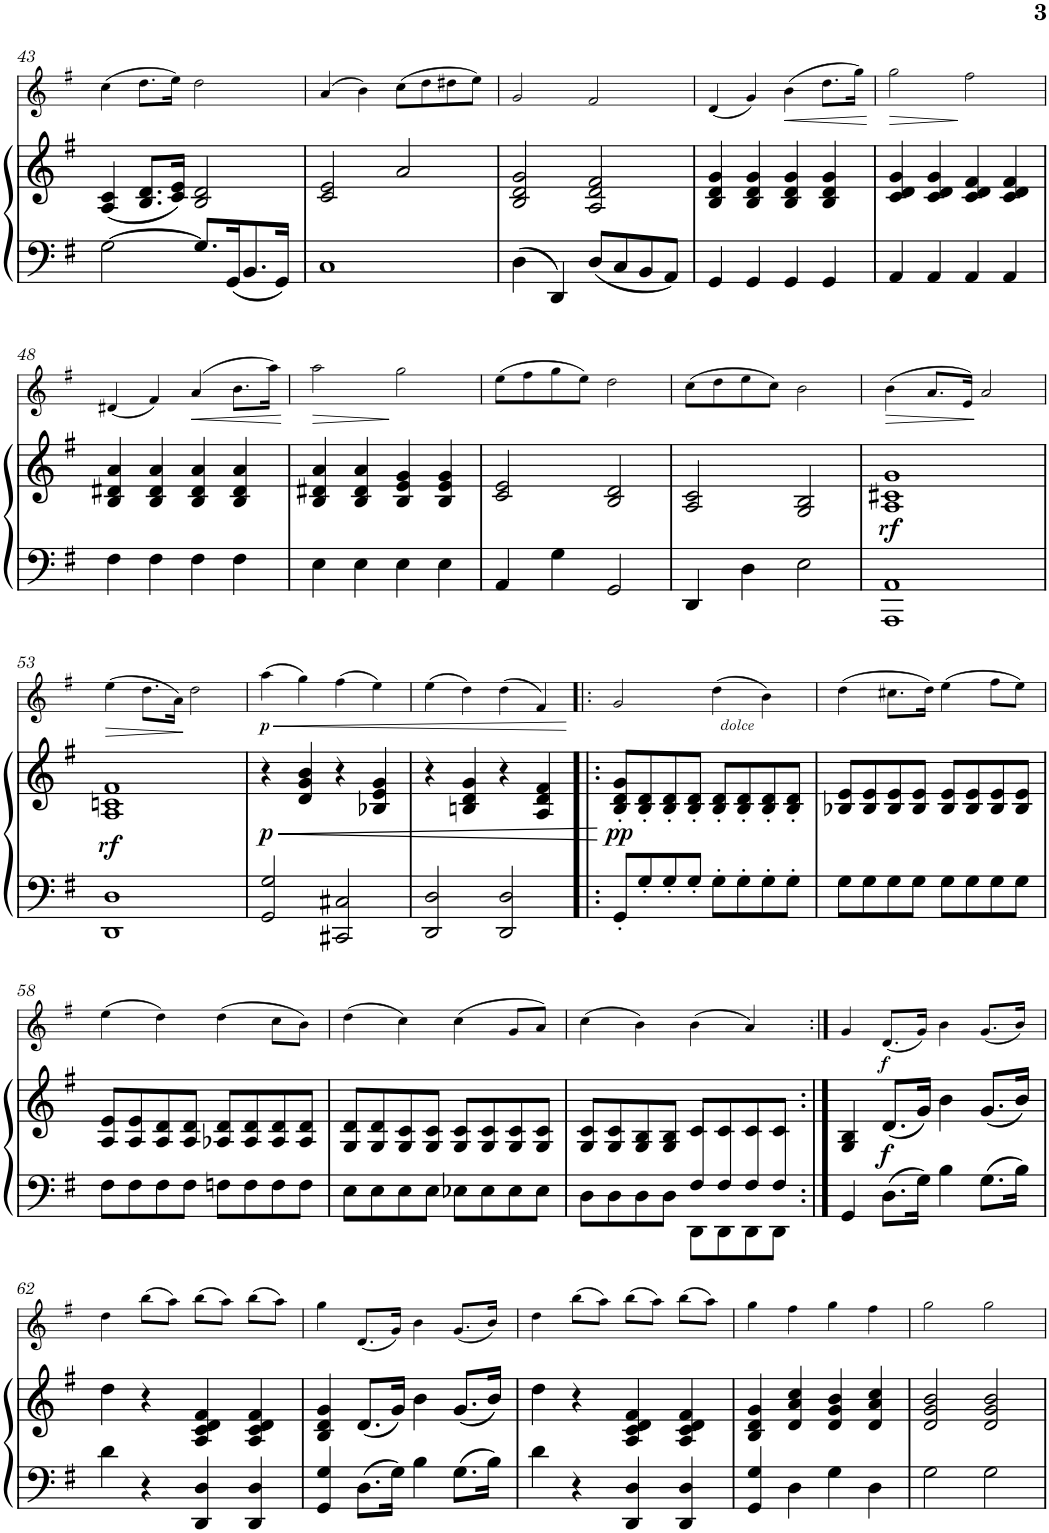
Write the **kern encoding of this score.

**kern	**kern	**dynam	**kern	**dynam
*part2	*part2	*part2	*part1	*part1
*staff3	*staff2	*staff2/3	*staff1	*staff1
*I"Piano	*	*	*I"Violin	*
*I'Pno	*	*	*I'Vln	*
!!LO:PB:g=z
*clefF4	*clefG2	*	*clefG2	*
*k[f#]	*k[f#]	*	*k[f#]	*
*M4/4	*M4/4	*	*M4/4	*
=43	=43	=43	=43	=43
[2G\	(4A/ 4c/	.	(4cc\	.
.	8.B/ 8.d/L	.	8.dd\L	.
.	16c/ 16e/Jk)	.	16ee\Jk)	.
8.G/L]	2B/ 2d/	.	2dd\	.
16GG/K	.	.	.	.
8.BB/	.	.	.	.
16GG/Jk	.	.	.	.
=44	=44	=44	=44	=44
1C	2c/ 2e/	.	(4a/	.
.	.	.	4b\)	.
.	2a/	.	(8cc\L	.
.	.	.	8dd\	.
.	.	.	8dd#X\	.
.	.	.	8ee\J)	.
=45	=45	=45	=45	=45
4D\	2B/ 2d/ 2g/	.	2g/	.
4DD/	.	.	.	.
8D/L	2A/ 2d/ 2f#/	.	2f#/	.
8C/	.	.	.	.
8BB/	.	.	.	.
8AA/J	.	.	.	.
=46	=46	=46	=46	=46
4GG/	4B/ 4d/ 4g/	.	(4d/	.
4GG/	4B/ 4d/ 4g/	.	4g/)	.
!	!	!	!	!LO:HP:b
4GG/	4B/ 4d/ 4g/	.	(4b\	<
4GG/	4B/ 4d/ 4g/	.	8.dd\L	.
.	.	.	16gg\Jk)	.
.	.	.	.	[
=47	=47	=47	=47	=47
!	!	!	!	!LO:HP:b
4AA/	4c/ 4d/ 4g/	.	2gg\	>
4AA/	4c/ 4d/ 4g/	.	.	.
4AA/	4c/ 4d/ 4f#/	.	2ff#\	]
4AA/	4c/ 4d/ 4f#/	.	.	.
!!LO:LB:g=z
=48	=48	=48	=48	=48
4F#\	4B/ 4d#X/ 4a/	.	(4d#X/	.
4F#\	4B/ 4d#/ 4a/	.	4f#/)	.
!	!	!	!	!LO:HP:b
4F#\	4B/ 4d#/ 4a/	.	(4a/	<
4F#\	4B/ 4d#/ 4a/	.	8.b\L	.
.	.	.	16aa\Jk)	.
.	.	.	.	[
=49	=49	=49	=49	=49
!	!	!	!	!LO:HP:b
4E\	4B/ 4d#X/ 4a/	.	2aa\	>
4E\	4B/ 4d#/ 4a/	.	.	.
4E\	4B/ 4e/ 4g/	.	2gg\	]
4E\	4B/ 4e/ 4g/	.	.	.
=50	=50	=50	=50	=50
4AA/	2c/ 2e/	.	(8ee\L	.
.	.	.	8ff#\	.
4G\	.	.	8gg\	.
.	.	.	8ee\J)	.
2GG/	2B/ 2d/	.	2dd\	.
=51	=51	=51	=51	=51
4DD/	2A/ 2c/	.	(8cc\L	.
.	.	.	8dd\	.
4D\	.	.	8ee\	.
.	.	.	8cc\J)	.
2E\	2G/ 2B/	.	2b\	.
=52	=52	=52	=52	=52
!	!	!LO:DY:b	!	!LO:HP:b
1AAA 1AA	1A 1c#X 1g	rf	(4b\	>
.	.	.	8.a/L	.
.	.	.	16e/Jk)	.
.	.	.	2a/	]
!!LO:LB:g=z
=53	=53	=53	=53	=53
!	!	!LO:DY:b	!	!LO:HP:b
1DD 1D	1A 1cn 1f#	rf	(4ee\	>
.	.	.	8.dd\L	.
.	.	.	16a\Jk)	.
.	.	.	2dd\	]
=54	=54	=54	=54	=54
!	!	!LO:HP:b	!	!LO:HP:b
!	!	!LO:DY:n=1:b	!	!LO:DY:n=1:b
2GG/ 2G/	4r	< p	(4aa\	< p
.	4d/ 4g/ 4b/	.	4gg\)	.
2CC#X/ 2C#X/	4r	.	(4ff#\	.
.	4B-X/ 4e/ 4g/	.	4ee\)	.
=55	=55	=55	=55	=55
2DD/ 2D/	4r	.	(4ee\	.
.	4Bn/ 4d/ 4g/	.	4dd\)	.
2DD/ 2D/	4r	.	(4dd\	.
.	4A/ 4d/ 4f#/	.	4f#/)	.
.	.	[	.	[
=56!|:	=56!|:	=56!|:	=56!|:	=56!|:
!	!	!LO:DY:b	!	!
8GG'/L	8B/' 8d/' 8g/'L	pp	2g/	.
8G'/	8B/' 8d/'	.	.	.
8G'/	8B/' 8d/'	.	.	.
8G'/J	8B/' 8d/'J	.	.	.
!	!	!	!LO:TX:b:i:t=dolce	!
8G'\L	8B/' 8d/'L	.	(4dd\	.
8G'\	8B/' 8d/'	.	.	.
8G'\	8B/' 8d/'	.	4b\)	.
8G'\J	8B/' 8d/'J	.	.	.
=57	=57	=57	=57	=57
8G\L	8B-X/ 8e/L	.	(4dd\	.
8G\	8B-/ 8e/	.	.	.
8G\	8B-/ 8e/	.	8.cc#X\L	.
8G\J	8B-/ 8e/J	.	.	.
.	.	.	16dd\Jk)	.
8G\L	8B-/ 8e/L	.	(4ee\	.
8G\	8B-/ 8e/	.	.	.
8G\	8B-/ 8e/	.	8ff#\L	.
8G\J	8B-/ 8e/J	.	8ee\J)	.
!!LO:LB:g=z
=58	=58	=58	=58	=58
8F#\L	8A/ 8e/L	.	(4ee\	.
8F#\	8A/ 8e/	.	.	.
8F#\	8A/ 8d/	.	4dd\)	.
8F#\J	8A/ 8d/J	.	.	.
8Fn\L	8A-X/ 8d/L	.	(4dd\	.
8F\	8A-/ 8d/	.	.	.
8F\	8A-/ 8d/	.	8cc\L	.
8F\J	8A-/ 8d/J	.	8b\J)	.
=59	=59	=59	=59	=59
8E\L	8G/ 8d/L	.	(4dd\	.
8E\	8G/ 8d/	.	.	.
8E\	8G/ 8c/	.	4cc\)	.
8E\J	8G/ 8c/J	.	.	.
8E-X\L	8G/ 8c/L	.	(4cc\	.
8E-\	8G/ 8c/	.	.	.
8E-\	8G/ 8c/	.	8g/L	.
8E-\J	8G/ 8c/J	.	8a/J)	.
=60	=60	=60	=60	=60
*^	*	*	*	*
8D\L	4ryy	8G/ 8c/L	.	(4cc\	.
8D\	.	8G/ 8c/	.	.	.
8D\	4ryy	8G/ 8B/	.	4b\)	.
8D\J	.	8G/ 8B/J	.	.	.
8DD\L	8F#/L	8c/L	.	(4b\	.
8DD\	8F#/	8c/	.	.	.
8DD\	8F#/	8c/	.	4a/)	.
8DD\J	8F#/J	8c/J	.	.	.
*v	*v	*	*	*	*
=61:|!	=61:|!	=61:|!	=61:|!	=61:|!
4GG/	4G/ 4B/	.	4g/	.
!	!	!LO:DY:b	!	!LO:DY:b
8.D\L	(8.d/L	f	(8.d/L	f
16G\Jk	16g/Jk)	.	16g/Jk)	.
4B\	4b\	.	4b\	.
8.G\L	(8.g/L	.	(8.g/L	.
16B\Jk	16b/Jk)	.	16b/Jk)	.
!!LO:LB:g=z
=62	=62	=62	=62	=62
4d\	4dd\	.	4dd\	.
4r	4r	.	(8bb\L	.
.	.	.	8aa\J)	.
4DD/ 4D/	4A/ 4c/ 4d/ 4f#/	.	(8bb\L	.
.	.	.	8aa\J)	.
4DD/ 4D/	4A/ 4c/ 4d/ 4f#/	.	(8bb\L	.
.	.	.	8aa\J)	.
=63	=63	=63	=63	=63
4GG/ 4G/	4B/ 4d/ 4g/	.	4gg\	.
8.D\L	(8.d/L	.	(8.d/L	.
16G\Jk	16g/Jk)	.	16g/Jk)	.
4B\	4b\	.	4b\	.
8.G\L	(8.g/L	.	(8.g/L	.
16B\Jk	16b/Jk)	.	16b/Jk)	.
=64	=64	=64	=64	=64
4d\	4dd\	.	4dd\	.
4r	4r	.	(8bb\L	.
.	.	.	8aa\J)	.
4DD/ 4D/	4A/ 4c/ 4d/ 4f#/	.	(8bb\L	.
.	.	.	8aa\J)	.
4DD/ 4D/	4A/ 4c/ 4d/ 4f#/	.	(8bb\L	.
.	.	.	8aa\J)	.
=65	=65	=65	=65	=65
4GG/ 4G/	4B/ 4d/ 4g/	.	4gg\	.
4D\	4d/ 4a/ 4cc/	.	4ff#\	.
4G\	4d/ 4g/ 4b/	.	4gg\	.
4D\	4d/ 4a/ 4cc/	.	4ff#\	.
=66	=66	=66	=66	=66
2G\	2d/ 2g/ 2b/	.	2gg\	.
2G\	2d/ 2g/ 2b/	.	2gg\	.
=	=	=	=	=
*-	*-	*-	*-	*-
